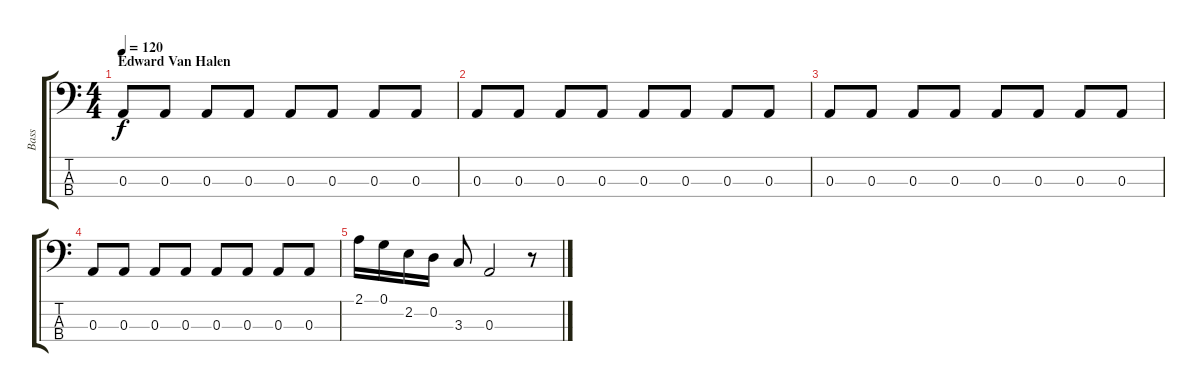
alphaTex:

\track ("Bass" "Bass") {instrument electricbassfinger}
\staff {score tabs}
\tuning (G2 D2 A1 E1) {hide}
\ts (4 4)
\section ("" "Edward Van Halen")
\tempo 120
\clef f4
\ks c
0.3.8{dy f instrument electricbassfinger} 0.3.8 0.3.8 0.3.8 0.3.8 0.3.8 0.3.8 0.3.8 |
0.3.8 0.3.8 0.3.8 0.3.8 0.3.8 0.3.8 0.3.8 0.3.8 |
0.3.8 0.3.8 0.3.8 0.3.8 0.3.8 0.3.8 0.3.8 0.3.8 |
0.3.8 0.3.8 0.3.8 0.3.8 0.3.8 0.3.8 0.3.8 0.3.8 |
2.1.16 0.1.16 2.2.16 0.2.16 3.3.8 0.3.2 r.8
